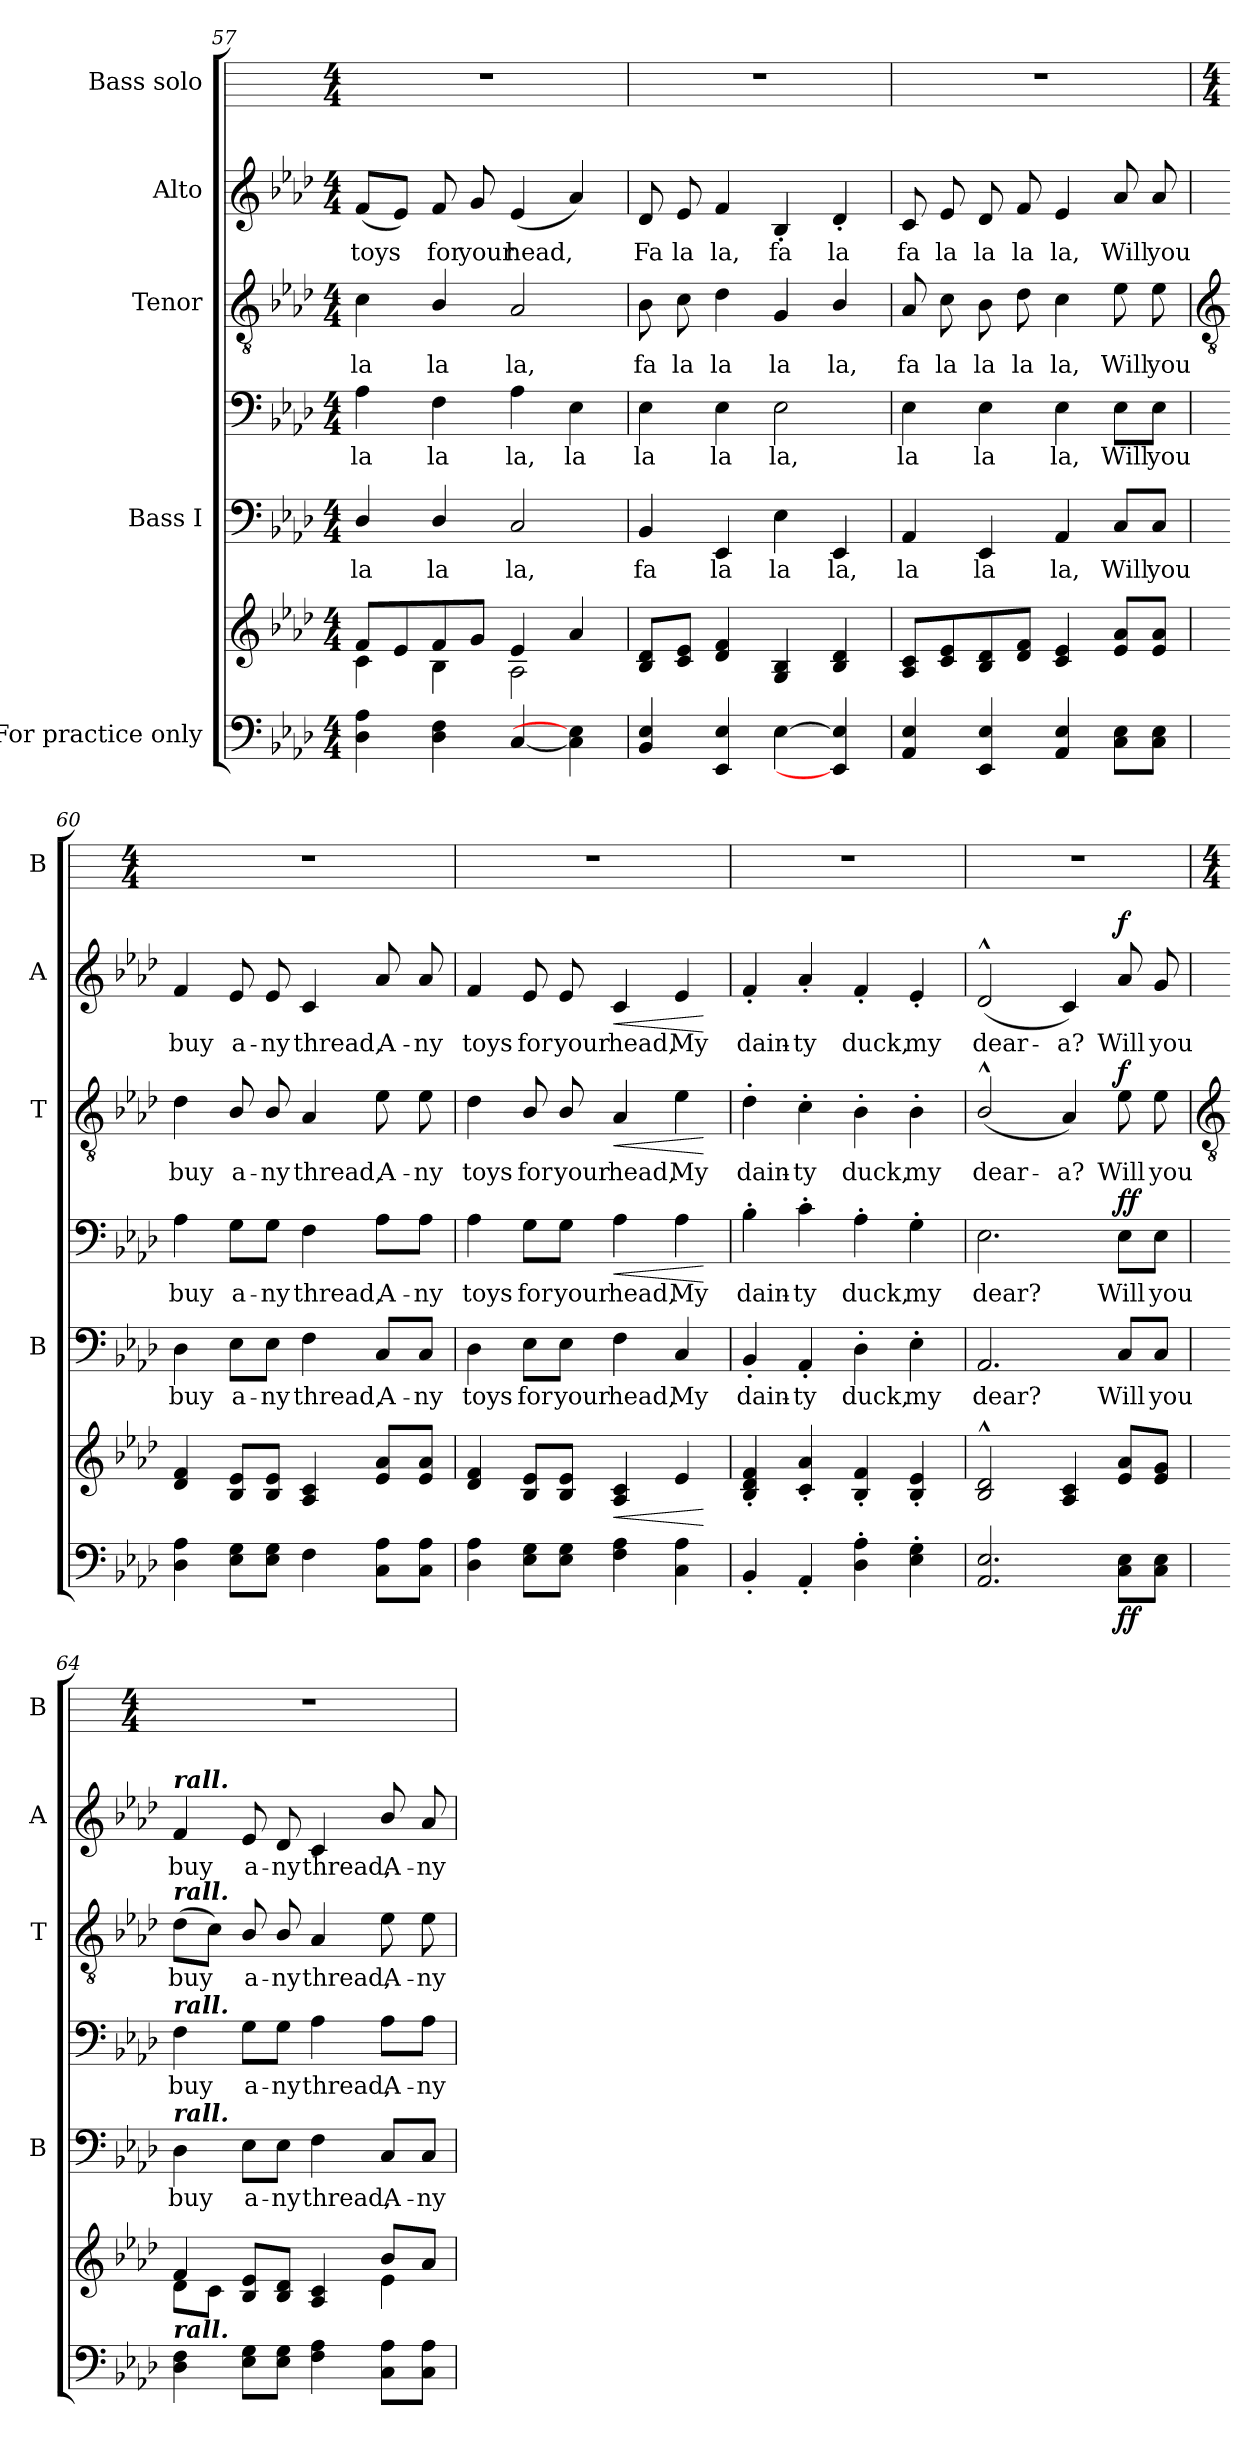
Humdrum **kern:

**kern	**kern	**dynam	**kern	**text	**kern	**text	**dynam	**kern	**text	**dynam	**kern	**text	**dynam	**kern
*part5	*part5	*part5	*part4	*part4	*part4	*part4	*part4	*part3	*part3	*part3	*part2	*part2	*part2	*part1
*staff7	*staff6	*staff6/7	*staff5	*staff5	*staff4	*staff4	*staff4/5	*staff3	*staff3	*staff3	*staff2	*staff2	*staff2	*staff1
*I"For practice  only	*	*	*I"Bass I	*	*	*	*	*I"Tenor	*	*	*I"Alto	*	*	*I"Bass solo
*	*	*	*I'B	*	*	*	*	*I'T	*	*	*I'A	*	*	*I'B
*clefF4	*clefG2	*	*clefF4	*	*clefF4	*	*	*clefGv2	*	*	*clefG2	*	*	*
*k[b-e-a-d-]	*k[b-e-a-d-]	*	*k[b-e-a-d-]	*	*k[b-e-a-d-]	*	*	*k[b-e-a-d-]	*	*	*k[b-e-a-d-]	*	*	*
*A-:	*A-:	*	*A-:	*	*A-:	*	*	*A-:	*	*	*A-:	*	*	*
*M4/4	*M4/4	*	*M4/4	*	*M4/4	*	*	*M4/4	*	*	*M4/4	*	*	*M4/4
=57	=57	=57	=57	=57	=57	=57	=57	=57	=57	=57	=57	=57	=57	=57
*	*^	*	*	*	*	*	*	*	*	*	*	*	*	*
!	!	!	!	!	!LO:LY:b	!	!LO:LY:b	!	!	!LO:LY:b	!	!	!LO:LY:b	!	!
4D- 4A-	8fL	4c\	.	4D-/	la	4A-	la	.	4c	la	.	(<8fL	toys	.	1r
.	8e-	.	.	.	.	.	.	.	.	.	.	8e-J)	.	.	.
!	!	!	!	!	!LO:LY:b	!	!LO:LY:b	!	!	!LO:LY:b	!	!	!LO:LY:b	!	!
4D- 4F	8f	4B-\	.	4D-/	la	4F	la	.	4B-/	la	.	8f	for	.	.
!	!	!	!	!	!	!	!	!	!	!	!	!	!LO:LY:b	!	!
.	8g/J	.	.	.	.	.	.	.	.	.	.	8g/	your	.	.
!	!	!	!	!	!LO:LY:b	!	!LO:LY:b	!	!	!LO:LY:b	!	!	!LO:LY:b	!	!
[4C	4e-	2A-\	.	2C	la,	4A-	la,	.	2A-	la,	.	(<4e-	head,	.	.
!	!	!	!	!	!	!	!LO:LY:b	!	!	!	!	!	!	!	!
4C] 4E-]	4a-/	.	.	.	.	4E-	la	.	.	.	.	4a-)	.	.	.
=58	=58	=58	=58	=58	=58	=58	=58	=58	=58	=58	=58	=58	=58	=58	=58
!	!	!	!	!	!LO:LY:b	!	!LO:LY:b	!	!	!LO:LY:b	!	!	!LO:LY:b	!	!
4BB-/ 4E-/	8B- 8d-L	1ryy	.	4BB-/	fa	4E-	la	.	8B-	fa	.	8d-	Fa	.	1r
!	!	!	!	!	!	!	!	!	!	!LO:LY:b	!	!	!LO:LY:b	!	!
.	8c 8e-J	.	.	.	.	.	.	.	8c	la	.	8e-	la	.	.
!	!	!	!	!	!LO:LY:b	!	!LO:LY:b	!	!	!LO:LY:b	!	!	!LO:LY:b	!	!
4EE- 4E-	4d- 4f	.	.	4EE-	la	4E-	la	.	4d-	la	.	4f	la,	.	.
!	!	!	!	!	!LO:LY:b	!	!LO:LY:b	!	!	!LO:LY:b	!	!	!LO:LY:b	!	!
[4E-	4G 4B-	.	.	4E-	la	2E-	la,	.	4G	la	.	4B-'	fa	.	.
!	!	!	!	!	!LO:LY:b	!	!	!	!	!LO:LY:b	!	!	!LO:LY:b	!	!
4EE-] 4E-]	4B- 4d-	.	.	4EE-	la,	.	.	.	4B-/	la,	.	4d-'	la	.	.
=59	=59	=59	=59	=59	=59	=59	=59	=59	=59	=59	=59	=59	=59	=59	=59
!	!	!	!	!	!LO:LY:b	!	!LO:LY:b	!	!	!LO:LY:b	!	!	!LO:LY:b	!	!
4AA- 4E-	8A- 8cL	1ryy	.	4AA-	la	4E-	la	.	8A-	fa	.	8c	fa	.	1r
!	!	!	!	!	!	!	!	!	!	!LO:LY:b	!	!	!LO:LY:b	!	!
.	8c 8e-	.	.	.	.	.	.	.	8c	la	.	8e-	la	.	.
!	!	!	!	!	!LO:LY:b	!	!LO:LY:b	!	!	!LO:LY:b	!	!	!LO:LY:b	!	!
4EE- 4E-	8B- 8d-	.	.	4EE-	la	4E-	la	.	8B-	la	.	8d-	la	.	.
!	!	!	!	!	!	!	!	!	!	!LO:LY:b	!	!	!LO:LY:b	!	!
.	8d- 8fJ	.	.	.	.	.	.	.	8d-	la	.	8f	la	.	.
!	!	!	!	!	!LO:LY:b	!	!LO:LY:b	!	!	!LO:LY:b	!	!	!LO:LY:b	!	!
4AA- 4E-	4c 4e-	.	.	4AA-	la,	4E-	la,	.	4c	la,	.	4e-	la,	.	.
!	!	!	!	!	!LO:LY:b	!	!LO:LY:b	!	!	!LO:LY:b	!	!	!LO:LY:b	!	!
8C 8E-L	8e- 8a-L	.	.	8C/L	Will	8E-\L	Will	.	8e-	Will	.	8a-	Will	.	.
!	!	!	!	!	!LO:LY:b	!	!LO:LY:b	!	!	!LO:LY:b	!	!	!LO:LY:b	!	!
8C 8E-J	8e- 8a-J	.	.	8C/J	you	8E-\J	you	.	8e-	you	.	8a-	you	.	.
*	*v	*v	*	*	*	*	*	*	*	*	*	*	*	*	*
!!LO:LB:g=z
=60	=60	=60	=60	=60	=60	=60	=60	=60	=60	=60	=60	=60	=60	=60
*	*	*	*	*	*	*	*	*clefGv2	*	*	*	*	*	*
*	*	*	*	*	*	*	*	*	*	*	*	*	*	*M4/4
!	!	!	!	!LO:LY:b	!	!LO:LY:b	!	!	!LO:LY:b	!	!	!LO:LY:b	!	!
4D- 4A-	4d- 4f	.	4D-	buy	4A-	buy	.	4d-	buy	.	4f	buy	.	1r
!	!	!	!	!LO:LY:b	!	!LO:LY:b	!	!	!LO:LY:b	!	!	!LO:LY:b	!	!
8E-\ 8G\L	8B- 8e-L	.	8E-\L	a-	8G\L	a-	.	8B-/	a-	.	8e-	a-	.	.
!	!	!	!	!LO:LY:b	!	!LO:LY:b	!	!	!LO:LY:b	!	!	!LO:LY:b	!	!
8E-\ 8G\J	8B- 8e-J	.	8E-\J	-ny	8G\J	-ny	.	8B-/	-ny	.	8e-	-ny	.	.
!	!	!	!	!LO:LY:b	!	!LO:LY:b	!	!	!LO:LY:b	!	!	!LO:LY:b	!	!
4F	4A- 4c	.	4F	thread,	4F	thread,	.	4A-	thread,	.	4c	thread,	.	.
!	!	!	!	!LO:LY:b	!	!LO:LY:b	!	!	!LO:LY:b	!	!	!LO:LY:b	!	!
8C 8A-L	8e- 8a-L	.	8C/L	A-	8A-\L	A-	.	8e-	A-	.	8a-	A-	.	.
!	!	!	!	!LO:LY:b	!	!LO:LY:b	!	!	!LO:LY:b	!	!	!LO:LY:b	!	!
8C 8A-J	8e- 8a-J	.	8C/J	-ny	8A-\J	-ny	.	8e-	-ny	.	8a-	-ny	.	.
=61	=61	=61	=61	=61	=61	=61	=61	=61	=61	=61	=61	=61	=61	=61
!	!	!	!	!LO:LY:b	!	!LO:LY:b	!	!	!LO:LY:b	!	!	!LO:LY:b	!	!
4D- 4A-	4d- 4f	.	4D-	toys	4A-	toys	.	4d-	toys	.	4f	toys	.	1r
!	!	!	!	!LO:LY:b	!	!LO:LY:b	!	!	!LO:LY:b	!	!	!LO:LY:b	!	!
8E- 8GL	8B- 8e-L	.	8E-\L	for	8G\L	for	.	8B-/	for	.	8e-	for	.	.
!	!	!	!	!LO:LY:b	!	!LO:LY:b	!	!	!LO:LY:b	!	!	!LO:LY:b	!	!
8E- 8GJ	8B- 8e-J	.	8E-\J	your	8G\J	your	.	8B-/	your	.	8e-	your	.	.
!	!	!LO:HP:b	!	!LO:LY:b	!	!LO:LY:b	!LO:HP:b	!	!LO:LY:b	!LO:HP:b	!	!LO:LY:b	!LO:HP:b	!
4F 4A-	4A- 4c	<	4F	head,	4A-	head,	<	4A-	head,	<	4c	head,	<	.
!	!	!	!	!LO:LY:b	!	!LO:LY:b	!	!	!LO:LY:b	!	!	!LO:LY:b	!	!
4C 4A-	4e-	.	4C	My	4A-	My	.	4e-	My	.	4e-	My	.	.
.	.	[	.	.	.	.	[	.	.	[	.	.	[	.
=62	=62	=62	=62	=62	=62	=62	=62	=62	=62	=62	=62	=62	=62	=62
!	!	!	!	!LO:LY:b	!	!LO:LY:b	!	!	!LO:LY:b	!	!	!LO:LY:b	!	!
4BB-'/	4B-' 4d-' 4f'	.	4BB-'	dain-	4B-'	dain-	.	4d-'	dain-	.	4f'	dain-	.	1r
!	!	!	!	!LO:LY:b	!	!LO:LY:b	!	!	!LO:LY:b	!	!	!LO:LY:b	!	!
4AA-'	4c' 4a-'	.	4AA-'	-ty	4c'	-ty	.	4c'	-ty	.	4a-'	-ty	.	.
!	!	!	!	!LO:LY:b	!	!LO:LY:b	!	!	!LO:LY:b	!	!	!LO:LY:b	!	!
4D-' 4A-'	4B-' 4f'	.	4D-'	duck,	4A-'	duck,	.	4B-'	duck,	.	4f'	duck,	.	.
!	!	!	!	!LO:LY:b	!	!LO:LY:b	!	!	!LO:LY:b	!	!	!LO:LY:b	!	!
4E-\' 4G\'	4B-' 4e-'	.	4E-'\	my	4G'\	my	.	4B-'	my	.	4e-'	my	.	.
=63	=63	=63	=63	=63	=63	=63	=63	=63	=63	=63	=63	=63	=63	=63
!	!	!	!	!LO:LY:b	!	!LO:LY:b	!	!	!LO:LY:b	!	!	!LO:LY:b	!	!
2.AA- 2.E-	2B-^^ 2d-^^	.	2.AA-	dear?	2.E-	dear?	.	(<2B-^^/	dear-	.	(<2d-^^	dear-	.	1r
!	!	!	!	!	!	!	!	!	!LO:LY:b	!	!	!LO:LY:b	!	!
.	4A- 4c	.	.	.	.	.	.	4A-)	-a?	.	4c)	-a?	.	.
!	!	!LO:DY:b=2	!	!LO:LY:b	!	!LO:LY:b	!	!	!LO:LY:b	!	!	!LO:LY:b	!	!
!	!	!LO:DY:n=1:b	!	!	!	!	!LO:DY:b=2	!	!	!	!	!	!	!
!	!	!	!	!	!	!	!LO:DY:n=1:b	!	!	!LO:DY:b	!	!	!LO:DY:b	!
8C 8E-L	8e- 8a-L	f f	8C/L	Will	8E-\L	Will	f f	8e-	Will	f	8a-	Will	f	.
!	!	!	!	!LO:LY:b	!	!LO:LY:b	!	!	!LO:LY:b	!	!	!LO:LY:b	!	!
8C 8E-J	8e-/ 8g/J	.	8C/J	you	8E-\J	you	.	8e-\	you	.	8g/	you	.	.
!!LO:LB:g=z
=64	=64	=64	=64	=64	=64	=64	=64	=64	=64	=64	=64	=64	=64	=64
*	*	*	*	*	*	*	*	*clefGv2	*	*	*	*	*	*
*	*	*	*	*	*	*	*	*	*	*	*	*	*	*M4/4
*	*^	*	*	*	*	*	*	*	*	*	*	*	*	*
!	!	!	!	!	!	!	!	!	!	!	!	!LO:TX:a:Bi:t=rall.	!	!	!
!	!	!	!	!	!	!	!	!	!LO:TX:a:Bi:t=rall.	!	!	!	!	!	!
!	!	!	!	!	!	!LO:TX:a:Bi:t=rall.	!	!	!	!	!	!	!	!	!
!	!	!	!	!LO:TX:a:Bi:t=rall.	!	!	!	!	!	!	!	!	!	!	!
!LO:TX:a:Bi:t=rall.	!	!	!	!	!	!	!	!	!	!	!	!	!	!	!
!	!	!	!	!	!LO:LY:b	!	!LO:LY:b	!	!	!LO:LY:b	!	!	!LO:LY:b	!	!
4D- 4F	4f	8d-\L	.	4D-	buy	4F	buy	.	(>8d-L	buy	.	4f	buy	.	1r
.	.	8c\J	.	.	.	.	.	.	8cJ)	.	.	.	.	.	.
!	!	!	!	!	!LO:LY:b	!	!LO:LY:b	!	!	!LO:LY:b	!	!	!LO:LY:b	!	!
8E- 8GL	8B- 8e-L	2ryy	.	8E-\L	a-	8G\L	a-	.	8B-/	a-	.	8e-	a-	.	.
!	!	!	!	!	!LO:LY:b	!	!LO:LY:b	!	!	!LO:LY:b	!	!	!LO:LY:b	!	!
8E- 8GJ	8B- 8d-J	.	.	8E-\J	-ny	8G\J	-ny	.	8B-/	-ny	.	8d-	-ny	.	.
!	!	!	!	!	!LO:LY:b	!	!LO:LY:b	!	!	!LO:LY:b	!	!	!LO:LY:b	!	!
4F 4A-	4A- 4c	.	.	4F	thread,	4A-	thread,	.	4A-	thread,	.	4c	thread,	.	.
!	!	!	!	!	!LO:LY:b	!	!LO:LY:b	!	!	!LO:LY:b	!	!	!LO:LY:b	!	!
8C 8A-L	8b-L	4e-\	.	8C/L	A-	8A-\L	A-	.	8e-	A-	.	8b-/	A-	.	.
!	!	!	!	!	!LO:LY:b	!	!LO:LY:b	!	!	!LO:LY:b	!	!	!LO:LY:b	!	!
8C 8A-J	8a-J	.	.	8C/J	-ny	8A-\J	-ny	.	8e-	-ny	.	8a-	-ny	.	.
*	*v	*v	*	*	*	*	*	*	*	*	*	*	*	*	*
=	=	=	=	=	=	=	=	=	=	=	=	=	=	=
*-	*-	*-	*-	*-	*-	*-	*-	*-	*-	*-	*-	*-	*-	*-
